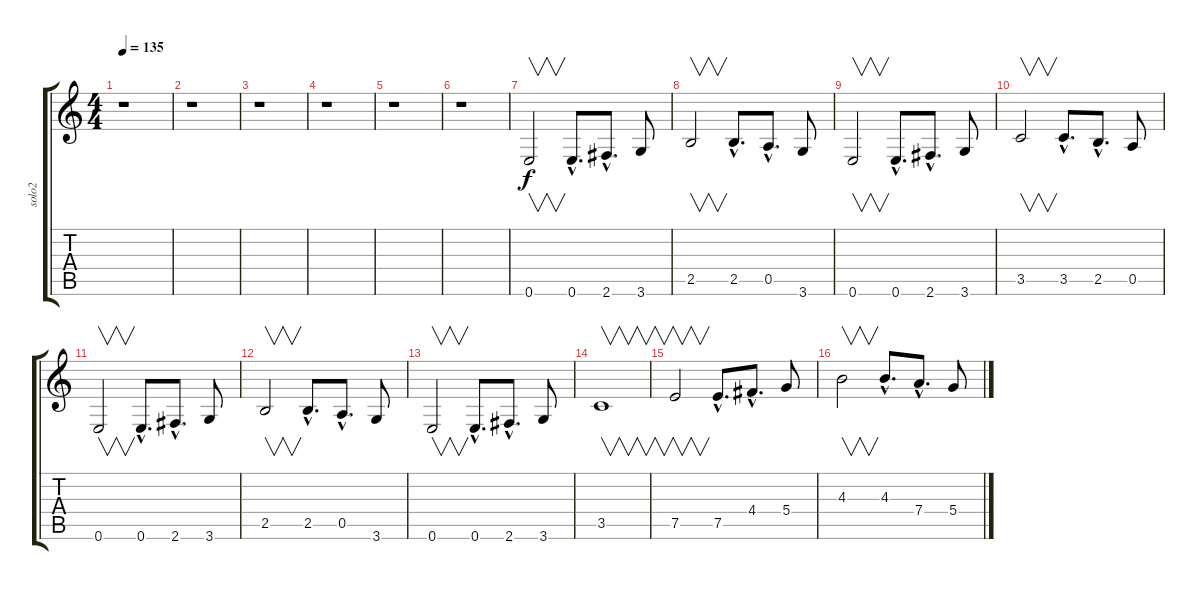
\track ("solo2" "solo2") {instrument overdrivenguitar}
\staff {score tabs}
\tuning (E4 B3 G3 D3 A2 E2) {hide}
\ts (4 4)
\tempo 135
\clef g2
\ks c
r.1{dy f} |
r.1 |
r.1 |
r.1 |
r.1 |
r.1 |
0.6.2{v} 0.6{hac}.8{d} 2.6{hac}.8{d} 3.6.8 |
2.5.2{v} 2.5{hac}.8{d} 0.5{hac}.8{d} 3.6.8 |
0.6.2{v} 0.6{hac}.8{d} 2.6{hac}.8{d} 3.6.8 |
3.5.2{v} 3.5{hac}.8{d} 2.5{hac}.8{d} 0.5.8 |
0.6.2{v} 0.6{hac}.8{d} 2.6{hac}.8{d} 3.6.8 |
2.5.2{v} 2.5{hac}.8{d} 0.5{hac}.8{d} 3.6.8 |
0.6.2{v} 0.6{hac}.8{d} 2.6{hac}.8{d} 3.6.8 |
3.5.1{v} |
7.5.2{v} 7.5{hac}.8{d} 4.4{hac}.8{d} 5.4.8 |
4.3.2{v} 4.3{hac}.8{d} 7.4{hac}.8{d} 5.4.8
